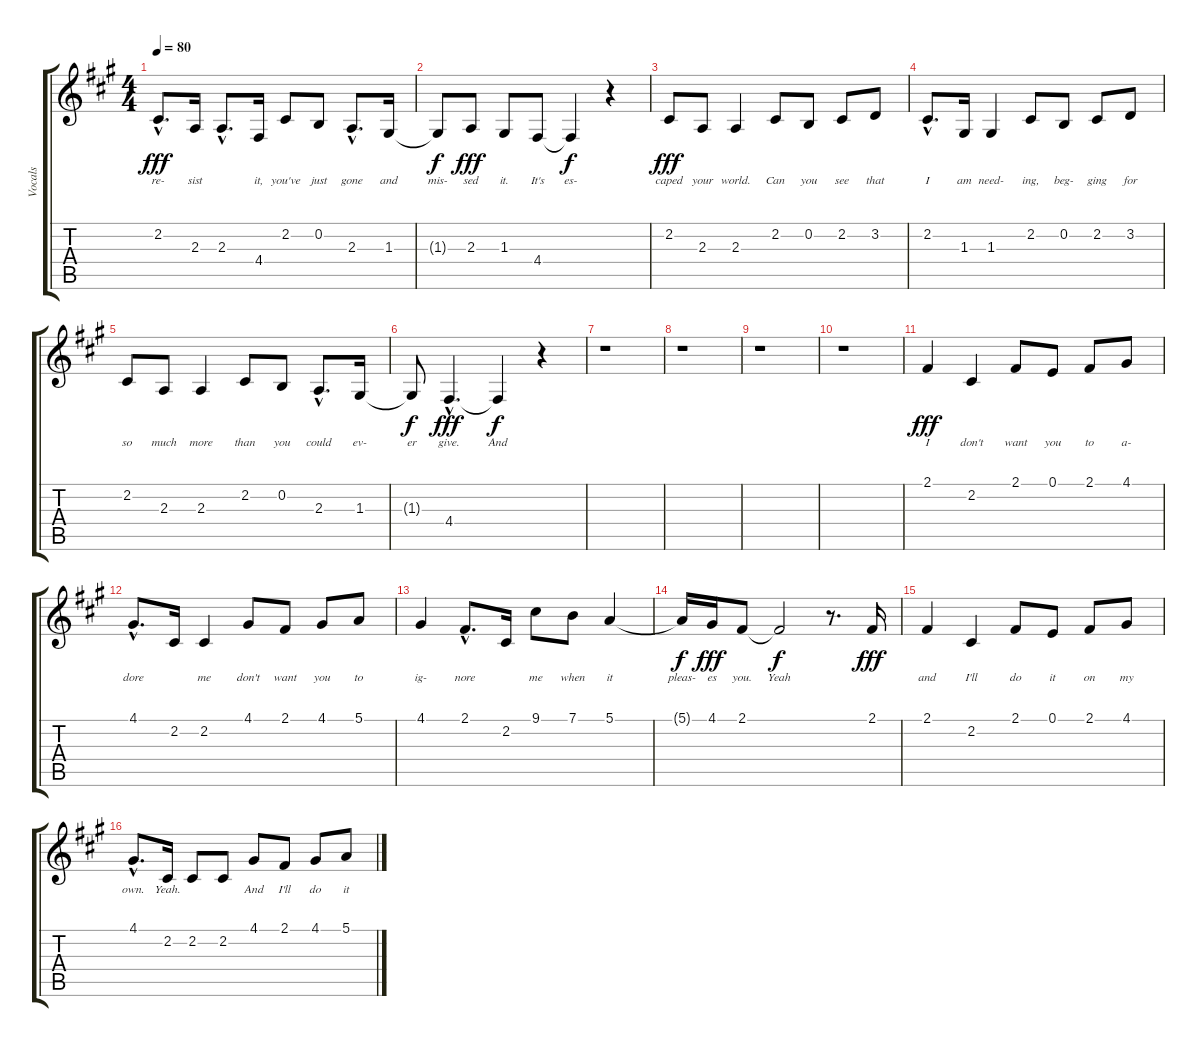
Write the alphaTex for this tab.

\track ("Vocals" "Vocals") {instrument lead6voice}
\staff {score tabs}
\tuning (E4 B3 G3 D3 A2 E2) {hide}
\ts (4 4)
\tempo 80
\clef g2
\ks a
2.2{hac}.8{d lyrics (0 "re-") lyrics (1 "") lyrics (2 "") lyrics (3 "") lyrics (4 "") dy fff} 2.3.16{lyrics (0 "sist") lyrics (1 "") lyrics (2 "") lyrics (3 "") lyrics (4 "")} 2.3{hac}.8{d lyrics (0 "") lyrics (1 "") lyrics (2 "") lyrics (3 "") lyrics (4 "")} 4.4.16{lyrics (0 "it,") lyrics (1 "") lyrics (2 "") lyrics (3 "") lyrics (4 "")} 2.2.8{lyrics (0 "you've") lyrics (1 "") lyrics (2 "") lyrics (3 "") lyrics (4 "")} 0.2.8{lyrics (0 "just") lyrics (1 "") lyrics (2 "") lyrics (3 "") lyrics (4 "")} 2.3{hac}.8{d lyrics (0 "gone") lyrics (1 "") lyrics (2 "") lyrics (3 "") lyrics (4 "")} 1.3.16{lyrics (0 "and") lyrics (1 "") lyrics (2 "") lyrics (3 "") lyrics (4 "")} |
1.3{t}.8{lyrics (0 "mis-") lyrics (1 "") lyrics (2 "") lyrics (3 "") lyrics (4 "") dy f} 2.3.8{lyrics (0 "sed") lyrics (1 "") lyrics (2 "") lyrics (3 "") lyrics (4 "") dy fff} 1.3.8{lyrics (0 "it.") lyrics (1 "") lyrics (2 "") lyrics (3 "") lyrics (4 "")} 4.4.8{lyrics (0 "It's") lyrics (1 "") lyrics (2 "") lyrics (3 "") lyrics (4 "")} 4.4{t}.4{lyrics (0 "es-") lyrics (1 "") lyrics (2 "") lyrics (3 "") lyrics (4 "") dy f} r.4 |
2.2.8{lyrics (0 "caped") lyrics (1 "") lyrics (2 "") lyrics (3 "") lyrics (4 "") dy fff} 2.3.8{lyrics (0 "your") lyrics (1 "") lyrics (2 "") lyrics (3 "") lyrics (4 "")} 2.3.4{lyrics (0 "world.") lyrics (1 "") lyrics (2 "") lyrics (3 "") lyrics (4 "")} 2.2.8{lyrics (0 "Can") lyrics (1 "") lyrics (2 "") lyrics (3 "") lyrics (4 "")} 0.2.8{lyrics (0 "you") lyrics (1 "") lyrics (2 "") lyrics (3 "") lyrics (4 "")} 2.2.8{lyrics (0 "see") lyrics (1 "") lyrics (2 "") lyrics (3 "") lyrics (4 "")} 3.2.8{lyrics (0 "that") lyrics (1 "") lyrics (2 "") lyrics (3 "") lyrics (4 "")} |
2.2{hac}.8{d lyrics (0 "I") lyrics (1 "") lyrics (2 "") lyrics (3 "") lyrics (4 "")} 1.3.16{lyrics (0 "am") lyrics (1 "") lyrics (2 "") lyrics (3 "") lyrics (4 "")} 1.3.4{lyrics (0 "need-") lyrics (1 "") lyrics (2 "") lyrics (3 "") lyrics (4 "")} 2.2.8{lyrics (0 "ing,") lyrics (1 "") lyrics (2 "") lyrics (3 "") lyrics (4 "")} 0.2.8{lyrics (0 "beg-") lyrics (1 "") lyrics (2 "") lyrics (3 "") lyrics (4 "")} 2.2.8{lyrics (0 "ging") lyrics (1 "") lyrics (2 "") lyrics (3 "") lyrics (4 "")} 3.2.8{lyrics (0 "for") lyrics (1 "") lyrics (2 "") lyrics (3 "") lyrics (4 "")} |
2.2.8{lyrics (0 "so") lyrics (1 "") lyrics (2 "") lyrics (3 "") lyrics (4 "")} 2.3.8{lyrics (0 "much") lyrics (1 "") lyrics (2 "") lyrics (3 "") lyrics (4 "")} 2.3.4{lyrics (0 "more") lyrics (1 "") lyrics (2 "") lyrics (3 "") lyrics (4 "")} 2.2.8{lyrics (0 "than") lyrics (1 "") lyrics (2 "") lyrics (3 "") lyrics (4 "")} 0.2.8{lyrics (0 "you") lyrics (1 "") lyrics (2 "") lyrics (3 "") lyrics (4 "")} 2.3{hac}.8{d lyrics (0 "could") lyrics (1 "") lyrics (2 "") lyrics (3 "") lyrics (4 "")} 1.3.16{lyrics (0 "ev-") lyrics (1 "") lyrics (2 "") lyrics (3 "") lyrics (4 "")} |
1.3{t}.8{lyrics (0 "er") lyrics (1 "") lyrics (2 "") lyrics (3 "") lyrics (4 "") dy f} 4.4{hac}.4{d lyrics (0 "give.") lyrics (1 "") lyrics (2 "") lyrics (3 "") lyrics (4 "") dy fff} 4.4{t}.4{lyrics (0 "And") lyrics (1 "") lyrics (2 "") lyrics (3 "") lyrics (4 "") dy f} r.4 |
r.1 |
r.1 |
r.1 |
r.1 |
2.1.4{lyrics (0 "I") lyrics (1 "") lyrics (2 "") lyrics (3 "") lyrics (4 "") dy fff} 2.2.4{lyrics (0 "don't") lyrics (1 "") lyrics (2 "") lyrics (3 "") lyrics (4 "")} 2.1.8{lyrics (0 "want") lyrics (1 "") lyrics (2 "") lyrics (3 "") lyrics (4 "")} 0.1.8{lyrics (0 "you") lyrics (1 "") lyrics (2 "") lyrics (3 "") lyrics (4 "")} 2.1.8{lyrics (0 "to") lyrics (1 "") lyrics (2 "") lyrics (3 "") lyrics (4 "")} 4.1.8{lyrics (0 "a-") lyrics (1 "") lyrics (2 "") lyrics (3 "") lyrics (4 "")} |
4.1{hac}.8{d lyrics (0 "dore") lyrics (1 "") lyrics (2 "") lyrics (3 "") lyrics (4 "")} 2.2.16{lyrics (0 "") lyrics (1 "") lyrics (2 "") lyrics (3 "") lyrics (4 "")} 2.2.4{lyrics (0 "me") lyrics (1 "") lyrics (2 "") lyrics (3 "") lyrics (4 "")} 4.1.8{lyrics (0 "don't") lyrics (1 "") lyrics (2 "") lyrics (3 "") lyrics (4 "")} 2.1.8{lyrics (0 "want") lyrics (1 "") lyrics (2 "") lyrics (3 "") lyrics (4 "")} 4.1.8{lyrics (0 "you") lyrics (1 "") lyrics (2 "") lyrics (3 "") lyrics (4 "")} 5.1.8{lyrics (0 "to") lyrics (1 "") lyrics (2 "") lyrics (3 "") lyrics (4 "")} |
4.1.4{lyrics (0 "ig-") lyrics (1 "") lyrics (2 "") lyrics (3 "") lyrics (4 "")} 2.1{hac}.8{d lyrics (0 "nore") lyrics (1 "") lyrics (2 "") lyrics (3 "") lyrics (4 "")} 2.2.16{lyrics (0 "") lyrics (1 "") lyrics (2 "") lyrics (3 "") lyrics (4 "")} 9.1.8{lyrics (0 "me") lyrics (1 "") lyrics (2 "") lyrics (3 "") lyrics (4 "")} 7.1.8{lyrics (0 "when") lyrics (1 "") lyrics (2 "") lyrics (3 "") lyrics (4 "")} 5.1.4{lyrics (0 "it") lyrics (1 "") lyrics (2 "") lyrics (3 "") lyrics (4 "")} |
5.1{t}.16{lyrics (0 "pleas-") lyrics (1 "") lyrics (2 "") lyrics (3 "") lyrics (4 "") dy f} 4.1.16{lyrics (0 "es") lyrics (1 "") lyrics (2 "") lyrics (3 "") lyrics (4 "") dy fff} 2.1.8{lyrics (0 "you.") lyrics (1 "") lyrics (2 "") lyrics (3 "") lyrics (4 "")} 2.1{t}.2{lyrics (0 "Yeah") lyrics (1 "") lyrics (2 "") lyrics (3 "") lyrics (4 "") dy f} r.8{d} 2.1.16{lyrics (0 "") lyrics (1 "") lyrics (2 "") lyrics (3 "") lyrics (4 "") dy fff} |
2.1.4{lyrics (0 "and") lyrics (1 "") lyrics (2 "") lyrics (3 "") lyrics (4 "")} 2.2.4{lyrics (0 "I'll") lyrics (1 "") lyrics (2 "") lyrics (3 "") lyrics (4 "")} 2.1.8{lyrics (0 "do") lyrics (1 "") lyrics (2 "") lyrics (3 "") lyrics (4 "")} 0.1.8{lyrics (0 "it") lyrics (1 "") lyrics (2 "") lyrics (3 "") lyrics (4 "")} 2.1.8{lyrics (0 "on") lyrics (1 "") lyrics (2 "") lyrics (3 "") lyrics (4 "")} 4.1.8{lyrics (0 "my") lyrics (1 "") lyrics (2 "") lyrics (3 "") lyrics (4 "")} |
4.1{hac}.8{d lyrics (0 "own.") lyrics (1 "") lyrics (2 "") lyrics (3 "") lyrics (4 "")} 2.2.16{lyrics (0 "Yeah.") lyrics (1 "") lyrics (2 "") lyrics (3 "") lyrics (4 "")} 2.2.8{lyrics (0 "") lyrics (1 "") lyrics (2 "") lyrics (3 "") lyrics (4 "")} 2.2.8{lyrics (0 "") lyrics (1 "") lyrics (2 "") lyrics (3 "") lyrics (4 "")} 4.1.8{lyrics (0 "And") lyrics (1 "") lyrics (2 "") lyrics (3 "") lyrics (4 "")} 2.1.8{lyrics (0 "I'll") lyrics (1 "") lyrics (2 "") lyrics (3 "") lyrics (4 "")} 4.1.8{lyrics (0 "do") lyrics (1 "") lyrics (2 "") lyrics (3 "") lyrics (4 "")} 5.1.8{lyrics (0 "it") lyrics (1 "") lyrics (2 "") lyrics (3 "") lyrics (4 "")}
